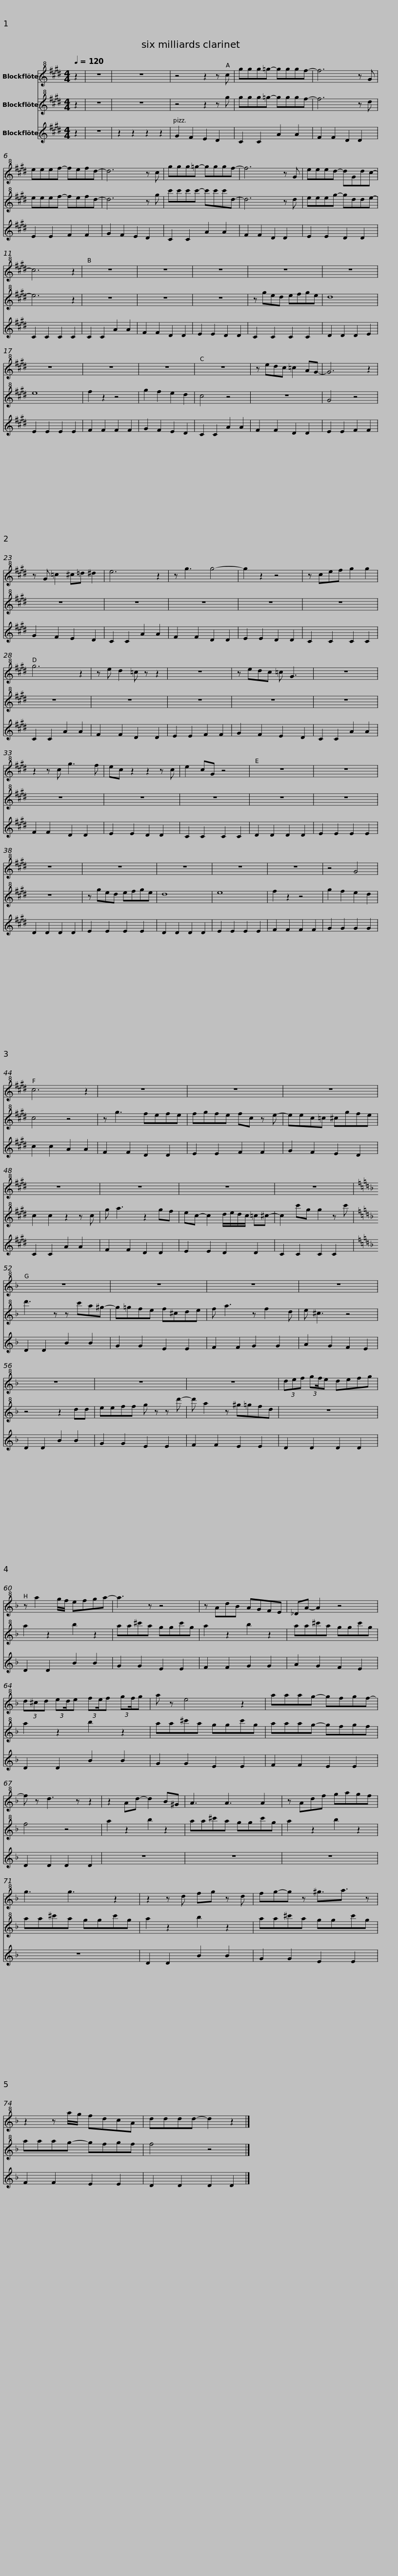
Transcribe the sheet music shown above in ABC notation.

X:1
%%score 1 2 3
L:1/8
Q:1/4=120
M:4/4
I:linebreak $
K:E
V:1 treble+8
V:2 treble+8
V:3 treble
V:1
 z2 | z8 | z8 | z4 z2 z c | ggg=g- gggf- | %5
 f6 z G | eeef- fefd- |$ d6 z c | ggg=g- gggf- | f6 z G | %10
 eeed- dGdc- | c6 z2 | z8 |$ z8 | z8 | %15
 z8 | z8 | z8 | z8 | z8 | %20
 z8 |$ z edc =c2 AG- | G6 z2 | z G =c2 ^c=d ^d2 | e6 z2 | %25
 z g3 g4- | g2 z2 z4 |$ z cef g2 g2 | g6 z2 | z e d2 =c z z2 | %30
 z8 | z edc =c G3 | z8 | z2 z c g3 f |$ ec z2 z2 z c | %35
 e2 cG z4 | z8 | z8 | z8 | z8 | %40
 z8 |$ z8 | z8 | z4 G4 | c6 z2 | %45
 z8 | z8 | z8 |$ z8 | z8 | %50
 z8 | z8 |[K:F] z8 |$ z8 | z8 | %55
 z8 | z8 | z8 |$ z8 | (3def (3:2:2gf/e defg | %60
 z a2 g/f/ efga- | a3 z z4 |$ z AdB AGFE | _DA- A2 z4 | (3d^cd (3:2:2ed/e (3:2:2fe/f (3:2:2gf/g | %65
 a z e4 z2 |$ aaag- gfgf- | f z d3 z z2 | z2 Ad- d2 B^G | A3 A3 A2 | %70
 z Adf gagf |$ g3 g3 z2 | z2 z d fg z d | fg-g z ^g3/2a3/2 z | z2 z a/g/ fdcA |$ %75
 dddd- d2 z2 |] %76
V:2
 z2 | z8 | z8 | z4 z2 z g | ggg=g- gggf- | %5
 f6 z d | eeef- fefd- |$ d6 z g | c'c'c'c'- c'c'c'd- | d6 z d | %10
 eeeg- gdde- | e6 z2 | z8 |$ z8 | z8 | %15
 z ged efge | d8 | e8 | f2 z2 z4 | g2 f2 e2 d2 | %20
 c4 z4 |$ z8 | G4 z4 | z8 | z8 | %25
 z8 | z8 |$ z8 | z8 | z8 | %30
 z8 | z8 | z8 | z8 |$ z8 | %35
 z8 | z8 | z8 | z8 | z ged efge | %40
 d8 |$ e8 | f2 z2 z4 | g2 f2 e2 d2 | c4 z4 | %45
 z g3 fefe | fgfe fc z e- | eec=c ^cgfe |$ c2 c2 z2 z c | g a3 z2 gf | %50
 ec- c2 d/e/d/c/ =c^c- | c2 c'g g2 z c' |[K:F] d'3 z z c'a^g- |$ g=gfe f^cde | f a3 z f2 d | %55
 e ^c3 z4 | z4 z2 dd | eeff g z z d'- |$ d' a2 z ^g=gfd | z8 | %60
 a2 z2 b2 z2 | aa^c'a ggc'g |$ a2 z2 b2 z2 | aa^c'a ggc'g | a2 z2 b2 z2 | %65
 aa^c'a ggc'g |$ aaag- gfgf | f4 z4 | a2 z2 b2 z2 | aa^c'a ggc'g | %70
 a2 z2 b2 z2 |$ aa^c'a ggc'g | a2 z2 b2 z2 | aa^c'a ggc'g | aaag- gfgf |$ %75
 f4 z4 |] %76
V:3
 z2 | z8 | z2 z2 z2 z2 | G2 F2 E2 D2 | C2 C2 A2 A2 | %5
 F2 F2 D2 D2 | E2 E2 F2 F2 |$ G2 F2 E2 D2 | C2 C2 A2 A2 | F2 F2 D2 D2 | %10
 E2 E2 D2 D2 | C2 C2 C2 C2 | C2 C2 A2 A2 |$ F2 F2 D2 D2 | E2 E2 D2 D2 | %15
 C2 C2 C2 C2 | D2 D2 D2 E2 | E2 E2 E2 E2 | F2 F2 F2 F2 | G2 F2 E2 D2 | %20
 C2 C2 A2 A2 |$ F2 F2 D2 D2 | E2 E2 F2 F2 | G2 F2 E2 D2 | C2 C2 A2 A2 | %25
 F2 F2 D2 D2 | E2 E2 D2 D2 |$ C2 C2 C2 C2 | C2 C2 A2 A2 | F2 F2 D2 D2 | %30
 E2 E2 F2 F2 | G2 F2 E2 D2 | C2 C2 A2 A2 | F2 F2 D2 D2 |$ E2 E2 D2 D2 | %35
 C2 C2 C2 C2 | D2 D2 D2 D2 | E2 E2 E2 E2 | D2 D2 D2 D2 | E2 E2 E2 E2 | %40
 D2 D2 D2 D2 |$ E2 E2 E2 E2 | F2 F2 F2 F2 | G2 G2 G2 G2 | c2 c2 A2 A2 | %45
 F2 F2 D2 D2 | E2 E2 F2 F2 | G2 F2 E2 D2 |$ C2 C2 A2 A2 | F2 F2 D2 D2 | %50
 E2 E2 D2 D2 | C2 C2 C2 C2 |[K:F] D2 D2 B2 B2 |$ G2 G2 E2 E2 | F2 F2 G2 G2 | %55
 A2 G2 F2 E2 | D2 D2 B2 B2 | G2 G2 E2 E2 |$ F2 F2 E2 E2 | D2 D2 D2 D2 | %60
 D2 D2 B2 B2 | G2 G2 E2 E2 |$ F2 F2 G2 G2 | A2 G2 F2 E2 | D2 D2 B2 B2 | %65
 G2 G2 E2 E2 |$ F2 F2 E2 E2 | D2 D2 D2 D2 | z8 | z8 | %70
 z8 |$ z8 | D2 D2 B2 B2 | G2 G2 E2 E2 | F2 F2 E2 E2 |$ %75
 D2 D2 D2 D2 |] %76
